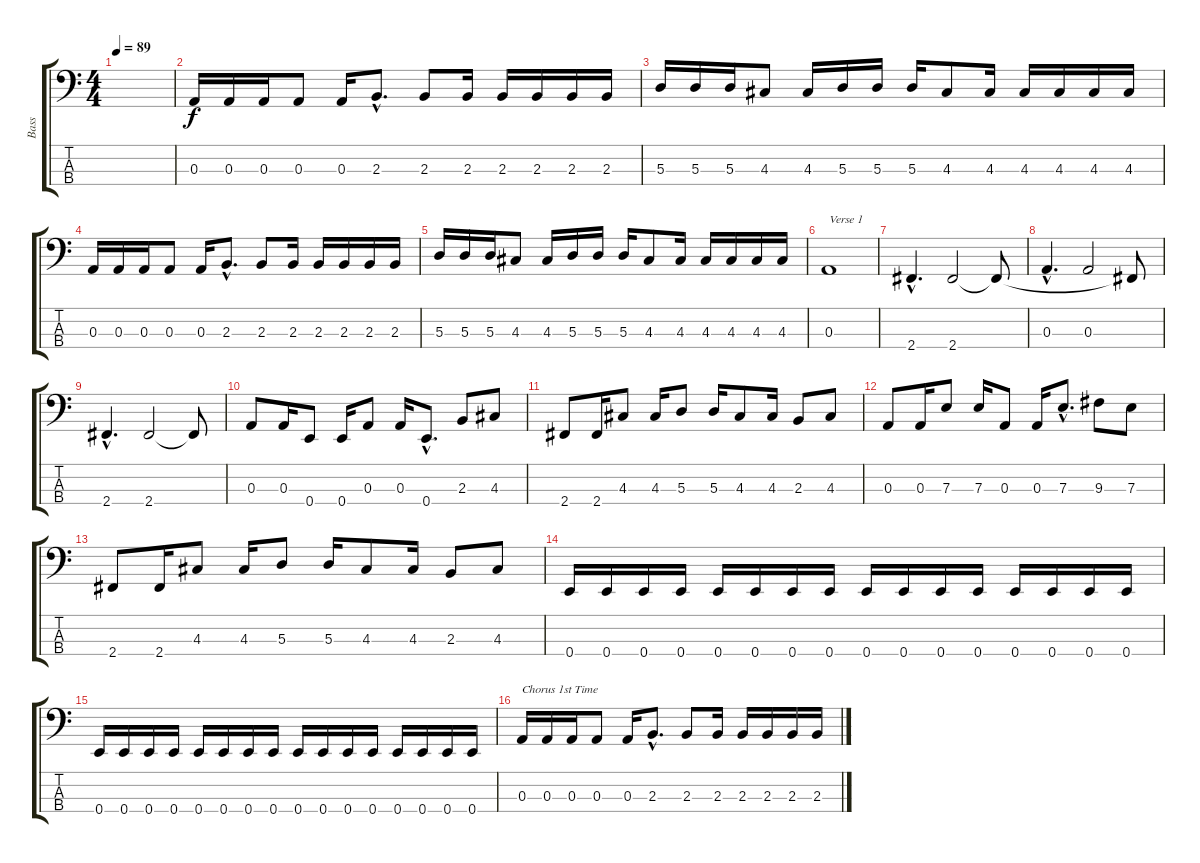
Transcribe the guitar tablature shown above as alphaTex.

\track ("Bass" "Bass") {instrument electricbassfinger}
\staff {score tabs}
\tuning (G2 D2 A1 E1) {hide}
\ts (4 4)
\tempo 89
\clef f4
\ks c
|
0.3.16 0.3.16 0.3.16 0.3.8 0.3.16 2.3{hac}.8{d} 2.3.8 2.3.16 2.3.16 2.3.16 2.3.16 2.3.16 |
5.3.16 5.3.16 5.3.16 4.3.8 4.3.16 5.3.16 5.3.16 5.3.16 4.3.8 4.3.16 4.3.16 4.3.16 4.3.16 4.3.16 |
0.3.16 0.3.16 0.3.16 0.3.8 0.3.16 2.3{hac}.8{d} 2.3.8 2.3.16 2.3.16 2.3.16 2.3.16 2.3.16 |
5.3.16 5.3.16 5.3.16 4.3.8 4.3.16 5.3.16 5.3.16 5.3.16 4.3.8 4.3.16 4.3.16 4.3.16 4.3.16 4.3.16 |
0.3.1{txt "Verse 1"} |
2.4{hac}.4{d} 2.4.2 2.4{t}.8 |
0.3{hac}.4{d} 0.3.2 2.4{t}.8 |
2.4{hac}.4{d} 2.4.2 2.4{t}.8 |
0.3.8 0.3.16 0.4.8 0.4.16 0.3.8 0.3.16 0.4{hac}.8{d} 2.3.8 4.3.8 |
2.4.8 2.4.16 4.3.8 4.3.16 5.3.8 5.3.16 4.3.8 4.3.16 2.3.8 4.3.8 |
0.3.8 0.3.16 7.3.8 7.3.16 0.3.8 0.3.16 7.3{hac}.8{d} 9.3.8 7.3.8 |
2.4.8 2.4.16 4.3.8 4.3.16 5.3.8 5.3.16 4.3.8 4.3.16 2.3.8 4.3.8 |
0.4.16 0.4.16 0.4.16 0.4.16 0.4.16 0.4.16 0.4.16 0.4.16 0.4.16 0.4.16 0.4.16 0.4.16 0.4.16 0.4.16 0.4.16 0.4.16 |
0.4.16 0.4.16 0.4.16 0.4.16 0.4.16 0.4.16 0.4.16 0.4.16 0.4.16 0.4.16 0.4.16 0.4.16 0.4.16 0.4.16 0.4.16 0.4.16 |
0.3.16{txt "Chorus 1st Time"} 0.3.16 0.3.16 0.3.8 0.3.16 2.3{hac}.8{d} 2.3.8 2.3.16 2.3.16 2.3.16 2.3.16 2.3.16
